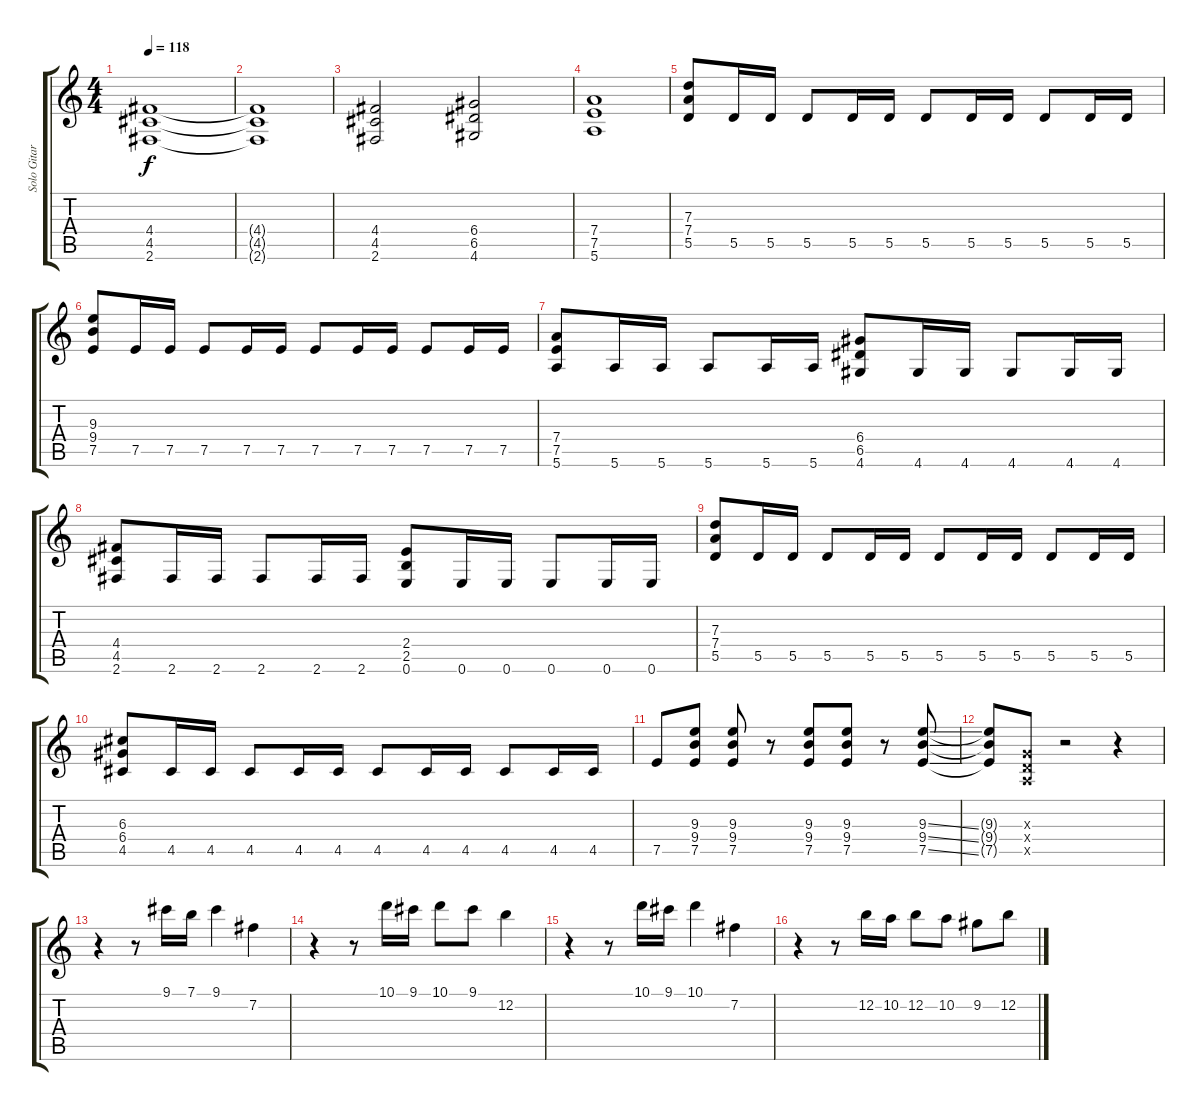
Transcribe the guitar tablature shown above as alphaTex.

\track ("Solo Gitar" "Solo Gitar") {instrument overdrivenguitar}
\staff {score tabs}
\tuning (E4 B3 G3 D3 A2 E2) {hide}
\ts (4 4)
\tempo 118
\clef g2
\ks c
(4.4 4.5 2.6).1{dy f} |
(4.4{t} 4.5{t} 2.6{t}).1 |
(4.4 4.5 2.6).2 (6.4 6.5 4.6).2 |
(7.4 7.5 5.6).1 |
(7.3 7.4 5.5).8 5.5.16 5.5.16 5.5.8 5.5.16 5.5.16 5.5.8 5.5.16 5.5.16 5.5.8 5.5.16 5.5.16 |
(9.3 9.4 7.5).8 7.5.16 7.5.16 7.5.8 7.5.16 7.5.16 7.5.8 7.5.16 7.5.16 7.5.8 7.5.16 7.5.16 |
(7.4 7.5 5.6).8 5.6.16 5.6.16 5.6.8 5.6.16 5.6.16 (6.4 6.5 4.6).8 4.6.16 4.6.16 4.6.8 4.6.16 4.6.16 |
(4.4 4.5 2.6).8 2.6.16 2.6.16 2.6.8 2.6.16 2.6.16 (2.4 2.5 0.6).8 0.6.16 0.6.16 0.6.8 0.6.16 0.6.16 |
(7.3 7.4 5.5).8 5.5.16 5.5.16 5.5.8 5.5.16 5.5.16 5.5.8 5.5.16 5.5.16 5.5.8 5.5.16 5.5.16 |
(6.3 6.4 4.5).8 4.5.16 4.5.16 4.5.8 4.5.16 4.5.16 4.5.8 4.5.16 4.5.16 4.5.8 4.5.16 4.5.16 |
7.5.8 (9.3 9.4 7.5).8 (9.3 9.4 7.5).8 r.8 (9.3 9.4 7.5).8 (9.3 9.4 7.5).8 r.8 (9.3{ss} 9.4{ss} 7.5{ss}).8 |
(9.3{t} 9.4{t} 7.5{t}).8 (0.3{x} 0.4{x} 0.5{x}).8 r.2 r.4 |
r.4 r.8 9.1.16 7.1.16 9.1.4 7.2.4 |
r.4 r.8 10.1.16 9.1.16 10.1.8 9.1.8 12.2.4 |
r.4 r.8 10.1.16 9.1.16 10.1.4 7.2.4 |
r.4 r.8 12.2.16 10.2.16 12.2.8 10.2.8 9.2.8 12.2.8
